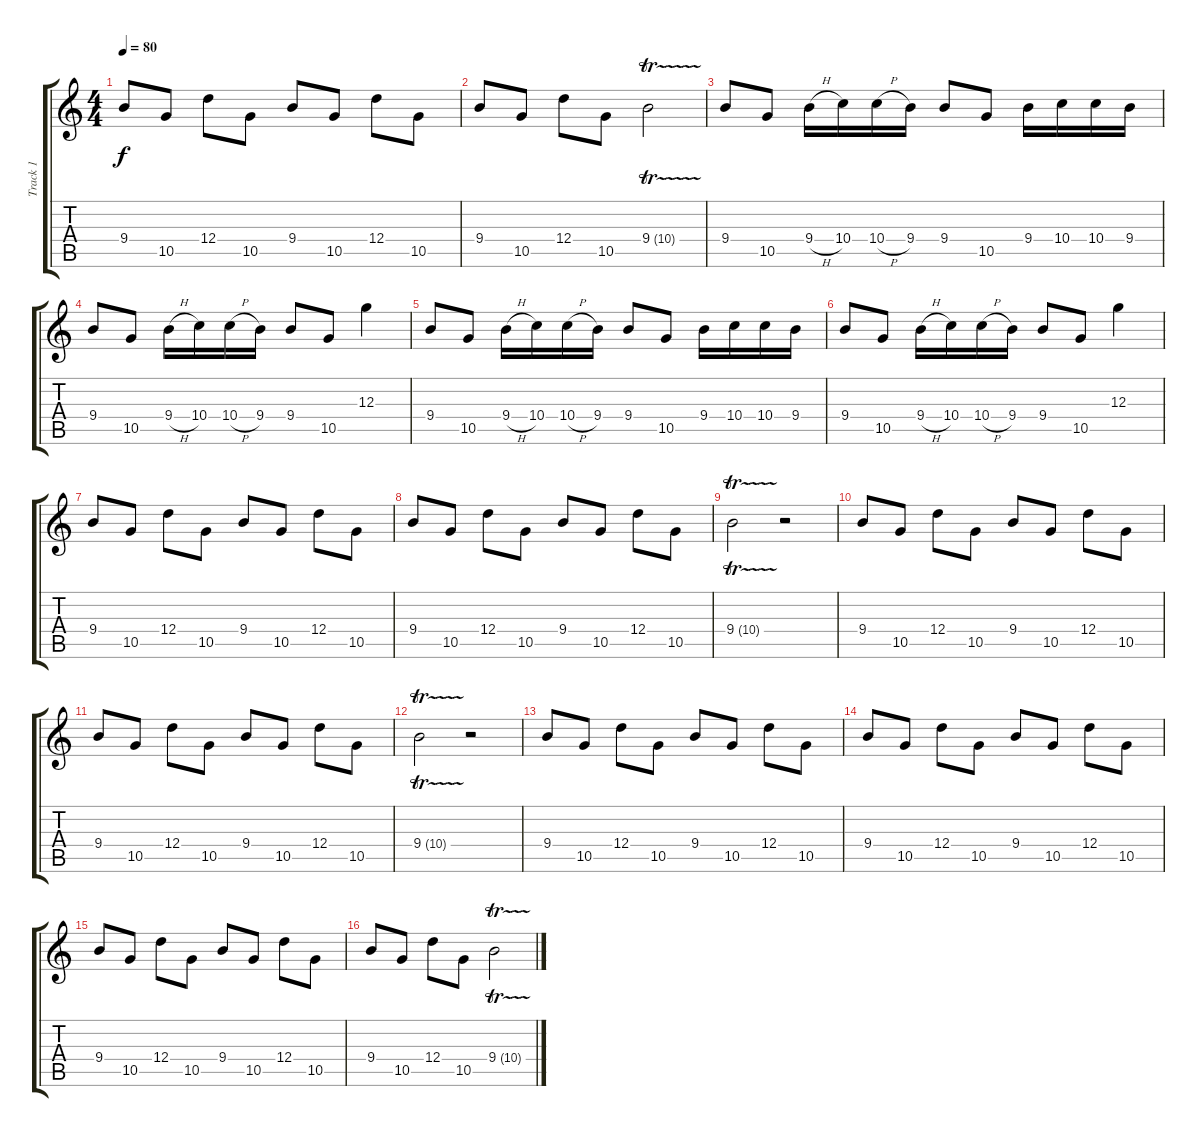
\track ("Track 1" "Track 1") {instrument electricguitarclean}
\staff {score tabs}
\tuning (E4 B3 G3 D3 A2 E2) {hide}
\ts (4 4)
\tempo 80
\clef g2
\ks c
9.4.8{dy f instrument electricguitarclean} 10.5.8 12.4.8 10.5.8 9.4.8 10.5.8 12.4.8 10.5.8 |
9.4.8 10.5.8 12.4.8 10.5.8 9.4{tr (10 16)}.2{volume 5} |
9.4.8{volume 13} 10.5.8 9.4{h}.16 10.4.16 10.4{h}.16 9.4.16 9.4.8 10.5.8 9.4.16 10.4.16 10.4.16 9.4.16 |
9.4.8 10.5.8 9.4{h}.16 10.4.16 10.4{h}.16 9.4.16 9.4.8 10.5.8 12.3.4 |
9.4.8 10.5.8 9.4{h}.16 10.4.16 10.4{h}.16 9.4.16 9.4.8 10.5.8 9.4.16 10.4.16 10.4.16 9.4.16 |
9.4.8 10.5.8 9.4{h}.16 10.4.16 10.4{h}.16 9.4.16 9.4.8 10.5.8 12.3.4 |
9.4.8 10.5.8 12.4.8 10.5.8 9.4.8 10.5.8 12.4.8 10.5.8 |
9.4.8 10.5.8 12.4.8 10.5.8 9.4.8 10.5.8 12.4.8 10.5.8 |
9.4{tr (10 16)}.2{volume 5} r.2{volume 13} |
9.4.8 10.5.8 12.4.8 10.5.8 9.4.8 10.5.8 12.4.8 10.5.8 |
9.4.8 10.5.8 12.4.8 10.5.8 9.4.8 10.5.8 12.4.8 10.5.8 |
9.4{tr (10 16)}.2{volume 5} r.2{volume 13} |
9.4.8 10.5.8 12.4.8 10.5.8 9.4.8 10.5.8 12.4.8 10.5.8 |
9.4.8 10.5.8 12.4.8 10.5.8 9.4.8 10.5.8 12.4.8 10.5.8 |
9.4.8 10.5.8 12.4.8 10.5.8 9.4.8 10.5.8 12.4.8 10.5.8 |
9.4.8 10.5.8 12.4.8 10.5.8 9.4{tr (10 16)}.2{volume 4}
